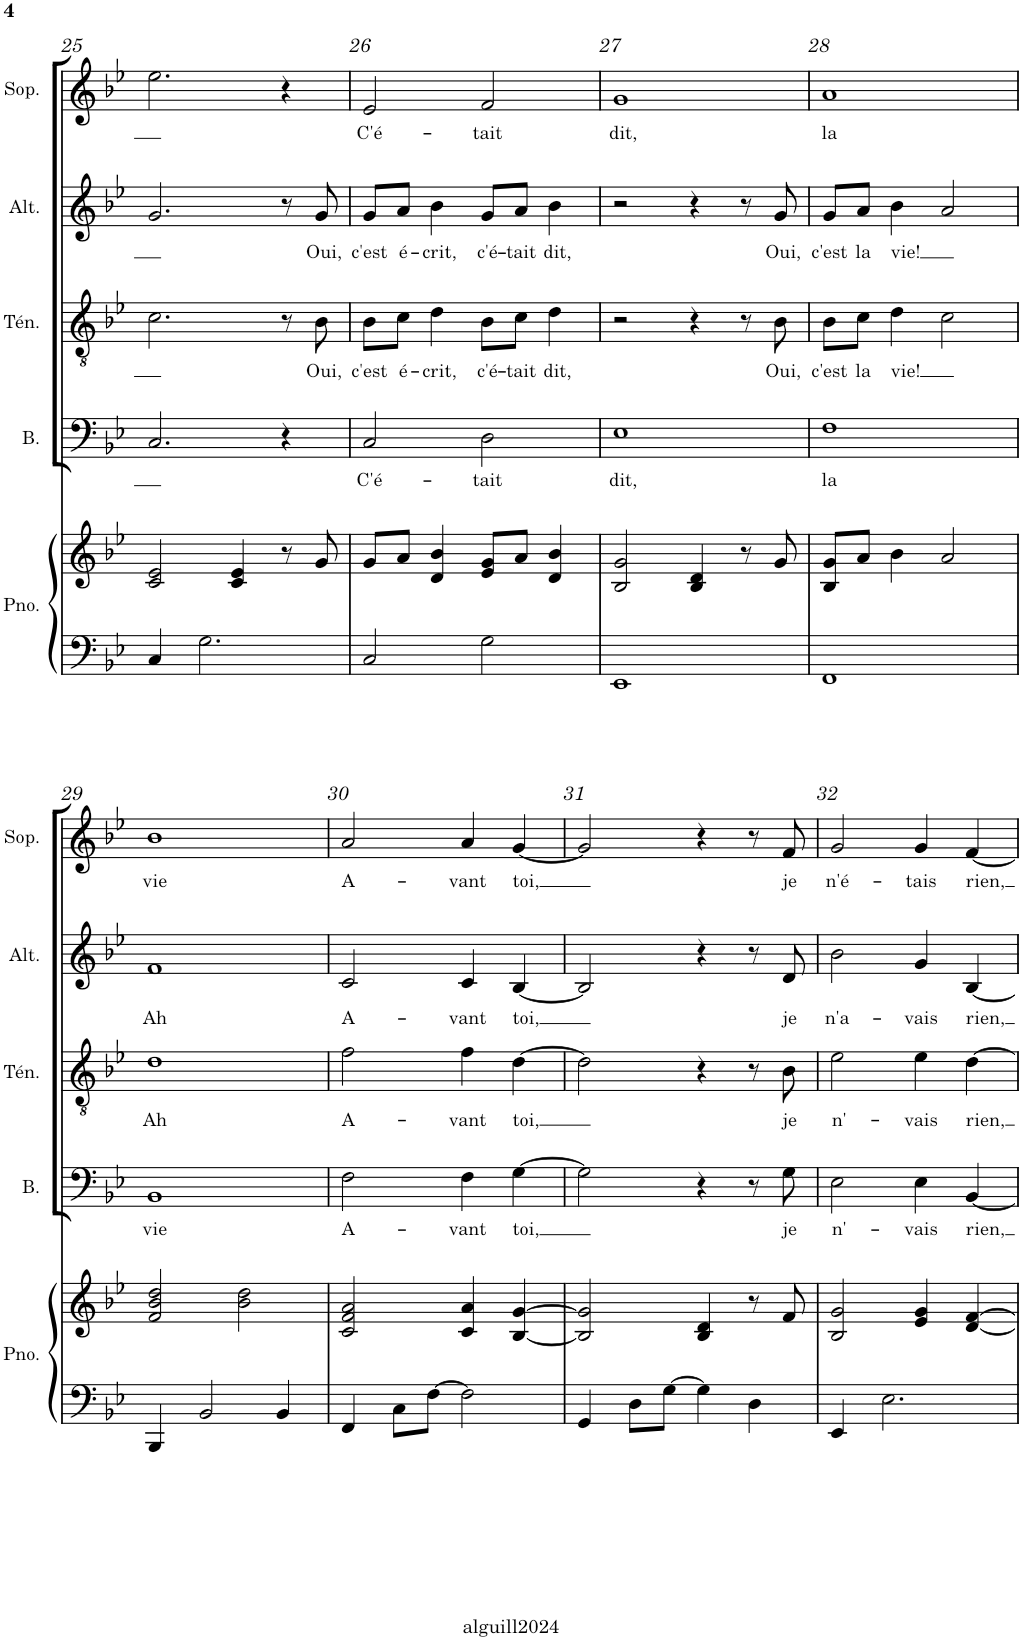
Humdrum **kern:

**kern	**kern	**kern	**text	**kern	**text	**kern	**text	**kern	**text
*part5	*part5	*part4	*part4	*part3	*part3	*part2	*part2	*part1	*part1
*staff6	*staff5	*staff4	*staff4	*staff3	*staff3	*staff2	*staff2	*staff1	*staff1
*I"Piano	*	*I"Basse	*	*I"Ténor	*	*I"Alto	*	*I"Soprano	*
*I'Pno.	*	*I'B.	*	*I'Tén.	*	*I'Alt.	*	*I'Sop.	*
!!LO:PB:g=z
*clefF4	*clefG2	*clefF4	*	*clefGv2	*	*clefG2	*	*clefG2	*
*k[b-e-]	*k[b-e-]	*k[b-e-]	*	*k[b-e-]	*	*k[b-e-]	*	*k[b-e-]	*
*g:	*g:	*g:	*	*g:	*	*g:	*	*g:	*
*M4/4	*M4/4	*M4/4	*	*M4/4	*	*M4/4	*	*M4/4	*
=25	=25	=25	=25	=25	=25	=25	=25	=25	=25
4C/	2c/ 2e-/	2.C/	.	2.c\	.	2.g/	.	2.ee-\	.
2.G\	.	.	.	.	.	.	.	.	.
.	4c/ 4e-/	.	.	.	.	.	.	.	.
.	8r	4r	.	8r	.	8r	.	4r	.
!	!	!	!	!	!LO:LY:b	!	!LO:LY:b	!	!
.	8g/	.	.	8B-\	Oui,	8g/	Oui,	.	.
=26	=26	=26	=26	=26	=26	=26	=26	=26	=26
!	!	!	!LO:LY:b	!	!LO:LY:b	!	!LO:LY:b	!	!LO:LY:b
2C/	8g/L	2C/	C'é-	8B-\L	c'est	8g/L	c'est	2e-/	C'é-
!	!	!	!	!	!LO:LY:b	!	!LO:LY:b	!	!
.	8a/J	.	.	8c\J	é-	8a/J	é-	.	.
!	!	!	!	!	!LO:LY:b	!	!LO:LY:b	!	!
.	4d/ 4b-/	.	.	4d\	-crit,	4b-\	-crit,	.	.
!	!	!	!LO:LY:b	!	!LO:LY:b	!	!LO:LY:b	!	!LO:LY:b
2G\	8e-/ 8g/L	2D\	-tait	8B-\L	c'é-	8g/L	c'é-	2f/	-tait
!	!	!	!	!	!LO:LY:b	!	!LO:LY:b	!	!
.	8a/J	.	.	8c\J	-tait	8a/J	-tait	.	.
!	!	!	!	!	!LO:LY:b	!	!LO:LY:b	!	!
.	4d/ 4b-/	.	.	4d\	dit,	4b-\	dit,	.	.
=27	=27	=27	=27	=27	=27	=27	=27	=27	=27
!	!	!	!LO:LY:b	!	!	!	!	!	!LO:LY:b
1EE-	2B-/ 2g/	1E-	dit,	2r	.	2r	.	1g	dit,
.	4B-/ 4d/	.	.	4r	.	4r	.	.	.
.	8r	.	.	8r	.	8r	.	.	.
!	!	!	!	!	!LO:LY:b	!	!LO:LY:b	!	!
.	8g/	.	.	8B-\	Oui,	8g/	Oui,	.	.
=28	=28	=28	=28	=28	=28	=28	=28	=28	=28
!	!	!	!LO:LY:b	!	!LO:LY:b	!	!LO:LY:b	!	!LO:LY:b
1FF	8B-/ 8g/L	1F	la	8B-\L	c'est	8g/L	c'est	1a	la
!	!	!	!	!	!LO:LY:b	!	!LO:LY:b	!	!
.	8a/J	.	.	8c\J	la	8a/J	la	.	.
!	!	!	!	!	!LO:LY:b	!	!LO:LY:b	!	!
.	4b-\	.	.	4d\	vie!	4b-\	vie!	.	.
.	2a/	.	.	2c\	.	2a/	.	.	.
!!LO:LB:g=z
=29	=29	=29	=29	=29	=29	=29	=29	=29	=29
!	!	!	!LO:LY:b	!	!LO:LY:b	!	!LO:LY:b	!	!LO:LY:b
4BBB-/	2f/ 2b-/ 2dd/	1BB-	vie	1d	Ah	1f	Ah	1b-	vie
2BB-/	.	.	.	.	.	.	.	.	.
.	2b-\ 2dd\	.	.	.	.	.	.	.	.
4BB-/	.	.	.	.	.	.	.	.	.
=30	=30	=30	=30	=30	=30	=30	=30	=30	=30
!	!	!	!LO:LY:b	!	!LO:LY:b	!	!LO:LY:b	!	!LO:LY:b
4FF/	2c/ 2f/ 2a/	2F\	A-	2f\	A-	2c/	A-	2a/	A-
8C\L	.	.	.	.	.	.	.	.	.
[8F\J	.	.	.	.	.	.	.	.	.
!	!	!	!LO:LY:b	!	!LO:LY:b	!	!LO:LY:b	!	!LO:LY:b
2F\]	4c/ 4a/	4F\	-vant	4f\	-vant	4c/	-vant	4a/	-vant
!	!	!	!LO:LY:b	!	!LO:LY:b	!	!LO:LY:b	!	!LO:LY:b
.	[4B-/ [4g/	[4G\	toi,	[4d\	toi,	[4B-/	toi,	[4g/	toi,
=31	=31	=31	=31	=31	=31	=31	=31	=31	=31
4GG/	2B-/] 2g/]	2G\]	.	2d\]	.	2B-/]	.	2g/]	.
8D\L	.	.	.	.	.	.	.	.	.
[8G\J	.	.	.	.	.	.	.	.	.
4G\]	4B-/ 4d/	4r	.	4r	.	4r	.	4r	.
4D\	8r	8r	.	8r	.	8r	.	8r	.
!	!	!	!LO:LY:b	!	!LO:LY:b	!	!LO:LY:b	!	!LO:LY:b
.	8f/	8G\	je	8B-\	je	8d/	je	8f/	je
=32	=32	=32	=32	=32	=32	=32	=32	=32	=32
!	!	!	!LO:LY:b	!	!LO:LY:b	!	!LO:LY:b	!	!LO:LY:b
4EE-/	2B-/ 2g/	2E-\	n'-	2e-\	n'-	2b-\	n'a-	2g/	n'é-
2.E-\	.	.	.	.	.	.	.	.	.
!	!	!	!LO:LY:b	!	!LO:LY:b	!	!LO:LY:b	!	!LO:LY:b
.	4e-/ 4g/	4E-\	-vais	4e-\	-vais	4g/	-vais	4g/	-tais
!	!	!	!LO:LY:b	!	!LO:LY:b	!	!LO:LY:b	!	!LO:LY:b
.	[4d/ [4f/	[4BB-/	rien,	[4d\	rien,	[4B-/	rien,	[4f/	rien,
=	=	=	=	=	=	=	=	=	=
*-	*-	*-	*-	*-	*-	*-	*-	*-	*-
